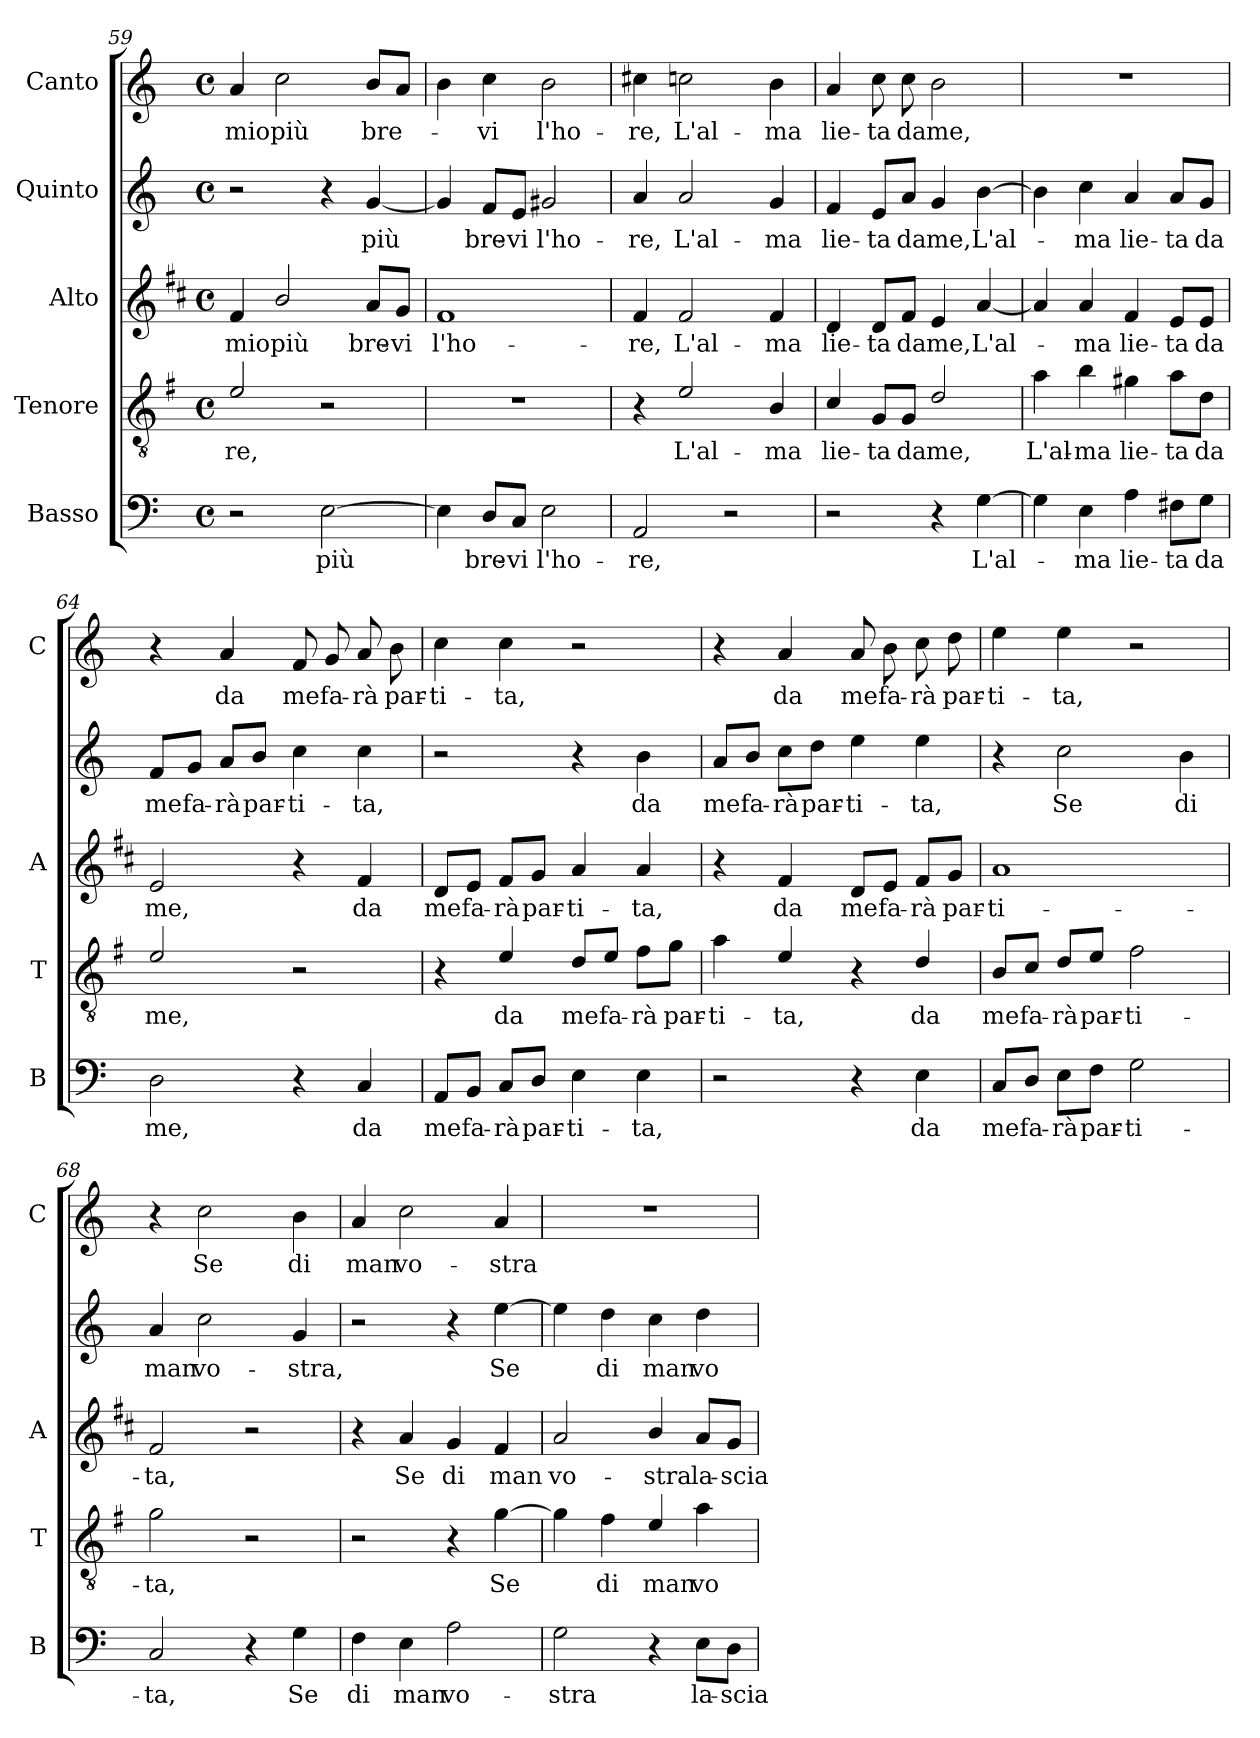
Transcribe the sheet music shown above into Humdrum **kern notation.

**kern	**text	**kern	**text	**kern	**text	**kern	**text	**kern	**text
*part5	*part5	*part4	*part4	*part3	*part3	*part2	*part2	*part1	*part1
*staff5	*staff5	*staff4	*staff4	*staff3	*staff3	*staff2	*staff2	*staff1	*staff1
*I"Basso	*	*I"Tenore	*	*I"Alto	*	*I"Quinto	*	*I"Canto	*
*I'B	*	*I'T	*	*I'A	*	*	*	*I'C	*
*clefF4	*	*clefGv2	*	*clefG2	*	*clefG2	*	*clefG2	*
*	*	*ITrd4c7	*	*ITrd1c2	*	*	*	*	*
*k[]	*	*k[]	*	*k[]	*	*k[]	*	*k[]	*
*C:	*	*C:	*	*C:	*	*C:	*	*C:	*
*M4/4	*	*M4/4	*	*M4/4	*	*M4/4	*	*M4/4	*
*met(c)	*	*met(c)	*	*met(c)	*	*met(c)	*	*met(c)	*
=59	=59	=59	=59	=59	=59	=59	=59	=59	=59
!	!	!	!LO:LY:b	!	!LO:LY:b	!	!	!	!LO:LY:b
2r	.	2A/	-re,	4e/	mio	2r	.	4a/	mio
!	!	!	!	!	!LO:LY:b	!	!	!	!LO:LY:b
.	.	.	.	2a/	più	.	.	2cc\	più
!	!LO:LY:b	!	!	!	!	!	!	!	!
[2E\	più	2r	.	.	.	4r	.	.	.
!	!	!	!	!	!LO:LY:b	!	!LO:LY:b	!	!LO:LY:b
.	.	.	.	8g/L	bre-	[4g/	più	8b/L	bre-
!	!	!	!	!	!LO:LY:b	!	!	!	!
.	.	.	.	8f/J	-vi	.	.	8a/J	.
=60	=60	=60	=60	=60	=60	=60	=60	=60	=60
!	!	!	!	!	!LO:LY:b	!	!	!	!
4E\]	.	1r	.	1e	l'ho-	4g/]	.	4b\	.
!	!LO:LY:b	!	!	!	!	!	!LO:LY:b	!	!LO:LY:b
8D/L	bre-	.	.	.	.	8f/L	bre-	4cc\	-vi
!	!LO:LY:b	!	!	!	!	!	!LO:LY:b	!	!
8C/J	-vi	.	.	.	.	8e/J	-vi	.	.
!	!LO:LY:b	!	!	!	!	!	!LO:LY:b	!	!LO:LY:b
2E\	l'ho-	.	.	.	.	2g#X/	l'ho-	2b\	l'ho-
=61	=61	=61	=61	=61	=61	=61	=61	=61	=61
!	!LO:LY:b	!	!	!	!LO:LY:b	!	!LO:LY:b	!	!LO:LY:b
2AA/	-re,	4r	.	4e/	-re,	4a/	-re,	4cc#X\	-re,
!	!	!	!LO:LY:b	!	!LO:LY:b	!	!LO:LY:b	!	!LO:LY:b
.	.	2A/	L'al-	2e/	L'al-	2a/	L'al-	2ccn\	L'al-
2r	.	.	.	.	.	.	.	.	.
!	!	!	!LO:LY:b	!	!LO:LY:b	!	!LO:LY:b	!	!LO:LY:b
.	.	4E/	-ma	4e/	-ma	4g/	-ma	4b\	-ma
=62	=62	=62	=62	=62	=62	=62	=62	=62	=62
!	!	!	!LO:LY:b	!	!LO:LY:b	!	!LO:LY:b	!	!LO:LY:b
2r	.	4F/	lie-	4c/	lie-	4f/	lie-	4a/	lie-
!	!	!	!LO:LY:b	!	!LO:LY:b	!	!LO:LY:b	!	!LO:LY:b
.	.	8C/L	-ta	8c/L	-ta	8e/L	-ta	8cc\	-ta
!	!	!	!LO:LY:b	!	!LO:LY:b	!	!LO:LY:b	!	!LO:LY:b
.	.	8C/J	da	8e/J	da	8a/J	da	8cc\	da
!	!	!	!LO:LY:b	!	!LO:LY:b	!	!LO:LY:b	!	!LO:LY:b
4r	.	2G/	me,	4d/	me,	4g/	me,	2b\	me,
!	!LO:LY:b	!	!	!	!LO:LY:b	!	!LO:LY:b	!	!
[4G\	L'al-	.	.	[4g/	L'al-	[4b\	L'al-	.	.
=63	=63	=63	=63	=63	=63	=63	=63	=63	=63
!	!	!	!LO:LY:b	!	!	!	!	!	!
4G\]	.	4d\	L'al-	4g/]	.	4b\]	.	1r	.
!	!LO:LY:b	!	!LO:LY:b	!	!LO:LY:b	!	!LO:LY:b	!	!
4E\	-ma	4e\	-ma	4g/	-ma	4cc\	-ma	.	.
!	!LO:LY:b	!	!LO:LY:b	!	!LO:LY:b	!	!LO:LY:b	!	!
4A\	lie-	4c#X\	lie-	4e/	lie-	4a/	lie-	.	.
!	!LO:LY:b	!	!LO:LY:b	!	!LO:LY:b	!	!LO:LY:b	!	!
8F#X\L	-ta	8d\L	-ta	8d/L	-ta	8a/L	-ta	.	.
!	!LO:LY:b	!	!LO:LY:b	!	!LO:LY:b	!	!LO:LY:b	!	!
8G\J	da	8G\J	da	8d/J	da	8g/J	da	.	.
!!LO:LB:g=z
=64	=64	=64	=64	=64	=64	=64	=64	=64	=64
!	!LO:LY:b	!	!LO:LY:b	!	!LO:LY:b	!	!LO:LY:b	!	!
2D\	me,	2A/	me,	2d/	me,	8f/L	me	4r	.
!	!	!	!	!	!	!	!LO:LY:b	!	!
.	.	.	.	.	.	8g/J	fa-	.	.
!	!	!	!	!	!	!	!LO:LY:b	!	!LO:LY:b
.	.	.	.	.	.	8a/L	-rà	4a/	da
!	!	!	!	!	!	!	!LO:LY:b	!	!
.	.	.	.	.	.	8b/J	par-	.	.
!	!	!	!	!	!	!	!LO:LY:b	!	!LO:LY:b
4r	.	2r	.	4r	.	4cc\	-ti-	8f/	me
!	!	!	!	!	!	!	!	!	!LO:LY:b
.	.	.	.	.	.	.	.	8g/	fa-
!	!LO:LY:b	!	!	!	!LO:LY:b	!	!LO:LY:b	!	!LO:LY:b
4C/	da	.	.	4e/	da	4cc\	-ta,	8a/	-rà
!	!	!	!	!	!	!	!	!	!LO:LY:b
.	.	.	.	.	.	.	.	8b\	par-
=65	=65	=65	=65	=65	=65	=65	=65	=65	=65
!	!LO:LY:b	!	!	!	!LO:LY:b	!	!	!	!LO:LY:b
8AA/L	me	4r	.	8c/L	me	2r	.	4cc\	-ti-
!	!LO:LY:b	!	!	!	!LO:LY:b	!	!	!	!
8BB/J	fa-	.	.	8d/J	fa-	.	.	.	.
!	!LO:LY:b	!	!LO:LY:b	!	!LO:LY:b	!	!	!	!LO:LY:b
8C/L	-rà	4A/	da	8e/L	-rà	.	.	4cc\	-ta,
!	!LO:LY:b	!	!	!	!LO:LY:b	!	!	!	!
8D/J	par-	.	.	8f/J	par-	.	.	.	.
!	!LO:LY:b	!	!LO:LY:b	!	!LO:LY:b	!	!	!	!
4E\	-ti-	8G/L	me	4g/	-ti-	4r	.	2r	.
!	!	!	!LO:LY:b	!	!	!	!	!	!
.	.	8A/J	fa-	.	.	.	.	.	.
!	!LO:LY:b	!	!LO:LY:b	!	!LO:LY:b	!	!LO:LY:b	!	!
4E\	-ta,	8B\L	-rà	4g/	-ta,	4b\	da	.	.
!	!	!	!LO:LY:b	!	!	!	!	!	!
.	.	8c\J	par-	.	.	.	.	.	.
=66	=66	=66	=66	=66	=66	=66	=66	=66	=66
!	!	!	!LO:LY:b	!	!	!	!LO:LY:b	!	!
2r	.	4d\	-ti-	4r	.	8a/L	me	4r	.
!	!	!	!	!	!	!	!LO:LY:b	!	!
.	.	.	.	.	.	8b/J	fa-	.	.
!	!	!	!LO:LY:b	!	!LO:LY:b	!	!LO:LY:b	!	!LO:LY:b
.	.	4A/	-ta,	4e/	da	8cc\L	-rà	4a/	da
!	!	!	!	!	!	!	!LO:LY:b	!	!
.	.	.	.	.	.	8dd\J	par-	.	.
!	!	!	!	!	!LO:LY:b	!	!LO:LY:b	!	!LO:LY:b
4r	.	4r	.	8c/L	me	4ee\	-ti-	8a/	me
!	!	!	!	!	!LO:LY:b	!	!	!	!LO:LY:b
.	.	.	.	8d/J	fa-	.	.	8b\	fa-
!	!LO:LY:b	!	!LO:LY:b	!	!LO:LY:b	!	!LO:LY:b	!	!LO:LY:b
4E\	da	4G/	da	8e/L	-rà	4ee\	-ta,	8cc\	-rà
!	!	!	!	!	!LO:LY:b	!	!	!	!LO:LY:b
.	.	.	.	8f/J	par-	.	.	8dd\	par-
=67	=67	=67	=67	=67	=67	=67	=67	=67	=67
!	!LO:LY:b	!	!LO:LY:b	!	!LO:LY:b	!	!	!	!LO:LY:b
8C/L	me	8E/L	me	1g	-ti-	4r	.	4ee\	-ti-
!	!LO:LY:b	!	!LO:LY:b	!	!	!	!	!	!
8D/J	fa-	8F/J	fa-	.	.	.	.	.	.
!	!LO:LY:b	!	!LO:LY:b	!	!	!	!LO:LY:b	!	!LO:LY:b
8E\L	-rà	8G/L	-rà	.	.	2cc\	Se	4ee\	-ta,
!	!LO:LY:b	!	!LO:LY:b	!	!	!	!	!	!
8F\J	par-	8A/J	par-	.	.	.	.	.	.
!	!LO:LY:b	!	!LO:LY:b	!	!	!	!	!	!
2G\	-ti-	2B\	-ti-	.	.	.	.	2r	.
!	!	!	!	!	!	!	!LO:LY:b	!	!
.	.	.	.	.	.	4b\	di	.	.
=68	=68	=68	=68	=68	=68	=68	=68	=68	=68
!	!LO:LY:b	!	!LO:LY:b	!	!LO:LY:b	!	!LO:LY:b	!	!
2C/	-ta,	2c\	-ta,	2e/	-ta,	4a/	man	4r	.
!	!	!	!	!	!	!	!LO:LY:b	!	!LO:LY:b
.	.	.	.	.	.	2cc\	vo-	2cc\	Se
4r	.	2r	.	2r	.	.	.	.	.
!	!LO:LY:b	!	!	!	!	!	!LO:LY:b	!	!LO:LY:b
4G\	Se	.	.	.	.	4g/	-stra,	4b\	di
!!LO:PB:g=z
=69	=69	=69	=69	=69	=69	=69	=69	=69	=69
!	!LO:LY:b	!	!	!	!	!	!	!	!LO:LY:b
4F\	di	2r	.	4r	.	2r	.	4a/	man
!	!LO:LY:b	!	!	!	!LO:LY:b	!	!	!	!LO:LY:b
4E\	man	.	.	4g/	Se	.	.	2cc\	vo-
!	!LO:LY:b	!	!	!	!LO:LY:b	!	!	!	!
2A\	vo-	4r	.	4f/	di	4r	.	.	.
!	!	!	!LO:LY:b	!	!LO:LY:b	!	!LO:LY:b	!	!LO:LY:b
.	.	[4c\	Se	4e/	man	[4ee\	Se	4a/	-stra
=70	=70	=70	=70	=70	=70	=70	=70	=70	=70
!	!LO:LY:b	!	!	!	!LO:LY:b	!	!	!	!
2G\	-stra	4c\]	.	2g/	vo-	4ee\]	.	1r	.
!	!	!	!LO:LY:b	!	!	!	!LO:LY:b	!	!
.	.	4B\	di	.	.	4dd\	di	.	.
!	!	!	!LO:LY:b	!	!LO:LY:b	!	!LO:LY:b	!	!
4r	.	4A/	man	4a/	-stra	4cc\	man	.	.
!	!LO:LY:b	!	!LO:LY:b	!	!LO:LY:b	!	!LO:LY:b	!	!
8E\L	la-	4d\	vo-	8g/L	la-	4dd\	vo-	.	.
!	!LO:LY:b	!	!	!	!LO:LY:b	!	!	!	!
8D\J	-scia-	.	.	8f/J	-scia-	.	.	.	.
=	=	=	=	=	=	=	=	=	=
*-	*-	*-	*-	*-	*-	*-	*-	*-	*-
